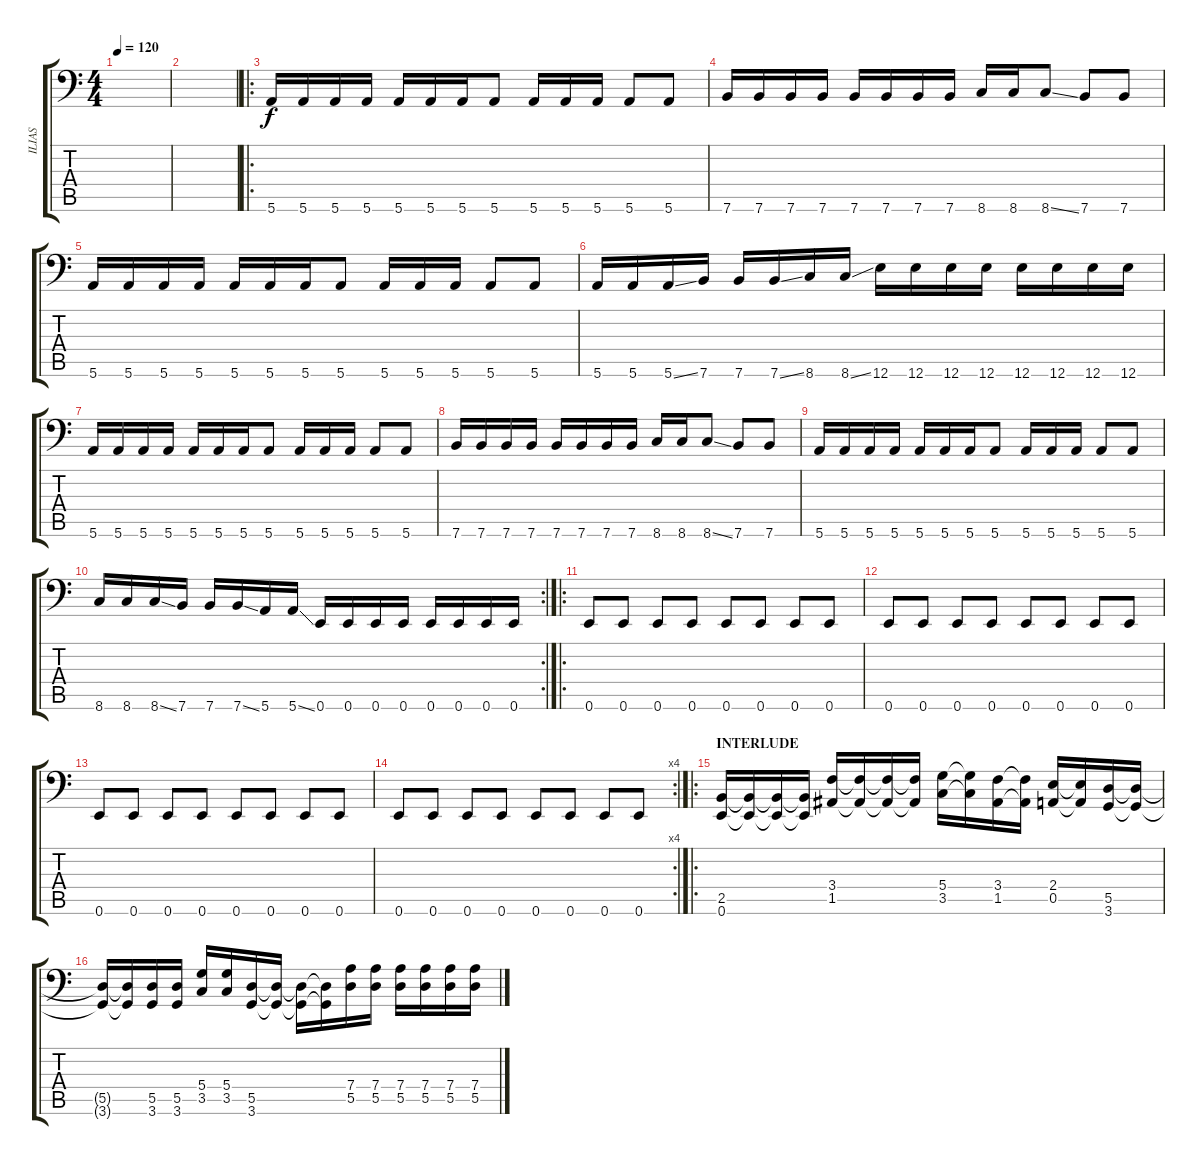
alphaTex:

\track ("ILIAS" "ILIAS") {instrument electricbasspick}
\staff {score tabs}
\tuning (E3 B2 G2 D2 A1 E1) {hide}
\ts (4 4)
\tempo 120
\clef f4
\ks c
|
|
\ro
5.6.16 5.6.16 5.6.16 5.6.16 5.6.16 5.6.16 5.6.16 5.6.8 5.6.16 5.6.16 5.6.16 5.6.8 5.6.8 |
7.6.16 7.6.16 7.6.16 7.6.16 7.6.16 7.6.16 7.6.16 7.6.16 8.6.16 8.6.16 8.6{ss}.8 7.6.8 7.6.8 |
5.6.16 5.6.16 5.6.16 5.6.16 5.6.16 5.6.16 5.6.16 5.6.8 5.6.16 5.6.16 5.6.16 5.6.8 5.6.8 |
5.6.16 5.6.16 5.6{ss}.16 7.6.16 7.6.16 7.6{ss}.16 8.6.16 8.6{ss}.16 12.6.16 12.6.16 12.6.16 12.6.16 12.6.16 12.6.16 12.6.16 12.6.16 |
5.6.16 5.6.16 5.6.16 5.6.16 5.6.16 5.6.16 5.6.16 5.6.8 5.6.16 5.6.16 5.6.16 5.6.8 5.6.8 |
7.6.16 7.6.16 7.6.16 7.6.16 7.6.16 7.6.16 7.6.16 7.6.16 8.6.16 8.6.16 8.6{ss}.8 7.6.8 7.6.8 |
5.6.16 5.6.16 5.6.16 5.6.16 5.6.16 5.6.16 5.6.16 5.6.8 5.6.16 5.6.16 5.6.16 5.6.8 5.6.8 |
\rc 2
8.6.16 8.6.16 8.6{ss}.16 7.6.16 7.6.16 7.6{ss}.16 5.6.16 5.6{ss}.16 0.6.16 0.6.16 0.6.16 0.6.16 0.6.16 0.6.16 0.6.16 0.6.16 |
\ro
0.6.8{instrument lead2sawtooth} 0.6.8 0.6.8 0.6.8 0.6.8 0.6.8 0.6.8 0.6.8 |
0.6.8 0.6.8 0.6.8 0.6.8 0.6.8 0.6.8 0.6.8 0.6.8 |
0.6.8 0.6.8 0.6.8 0.6.8 0.6.8 0.6.8 0.6.8 0.6.8 |
\rc 4
0.6.8 0.6.8 0.6.8 0.6.8 0.6.8 0.6.8 0.6.8 0.6.8 |
\ro
\section ("" "INTERLUDE")
(2.5 0.6).16{volume 16 balance 8 instrument electricbasspick} (2.5{t} 0.6{t}).16 (2.5{t} 0.6{t}).16 (2.5{t} 0.6{t}).16 (3.4 1.5).16 (3.4{t} 1.5{t}).16 (3.4{t} 1.5{t}).16 (3.4{t} 1.5{t}).16 (5.4 3.5).16 (5.4{t} 3.5{t}).16 (3.4 1.5).16 (3.4{t} 1.5{t}).16 (2.4 0.5).16 (2.4{t} 0.5{t}).16 (5.5 3.6).16 (5.5{t} 3.6{t}).16 |
(5.5{t} 3.6{t}).16 (5.5{t} 3.6{t}).16 (5.5 3.6).16 (5.5 3.6).16 (5.4 3.5).16 (5.4 3.5).16 (5.5 3.6).16 (5.5{t} 3.6{t}).16 (5.5{t} 3.6{t}).16 (5.5{t} 3.6{t}).16 (7.4 5.5).16 (7.4 5.5).16 (7.4 5.5).16 (7.4 5.5).16 (7.4 5.5).16 (7.4 5.5).16
